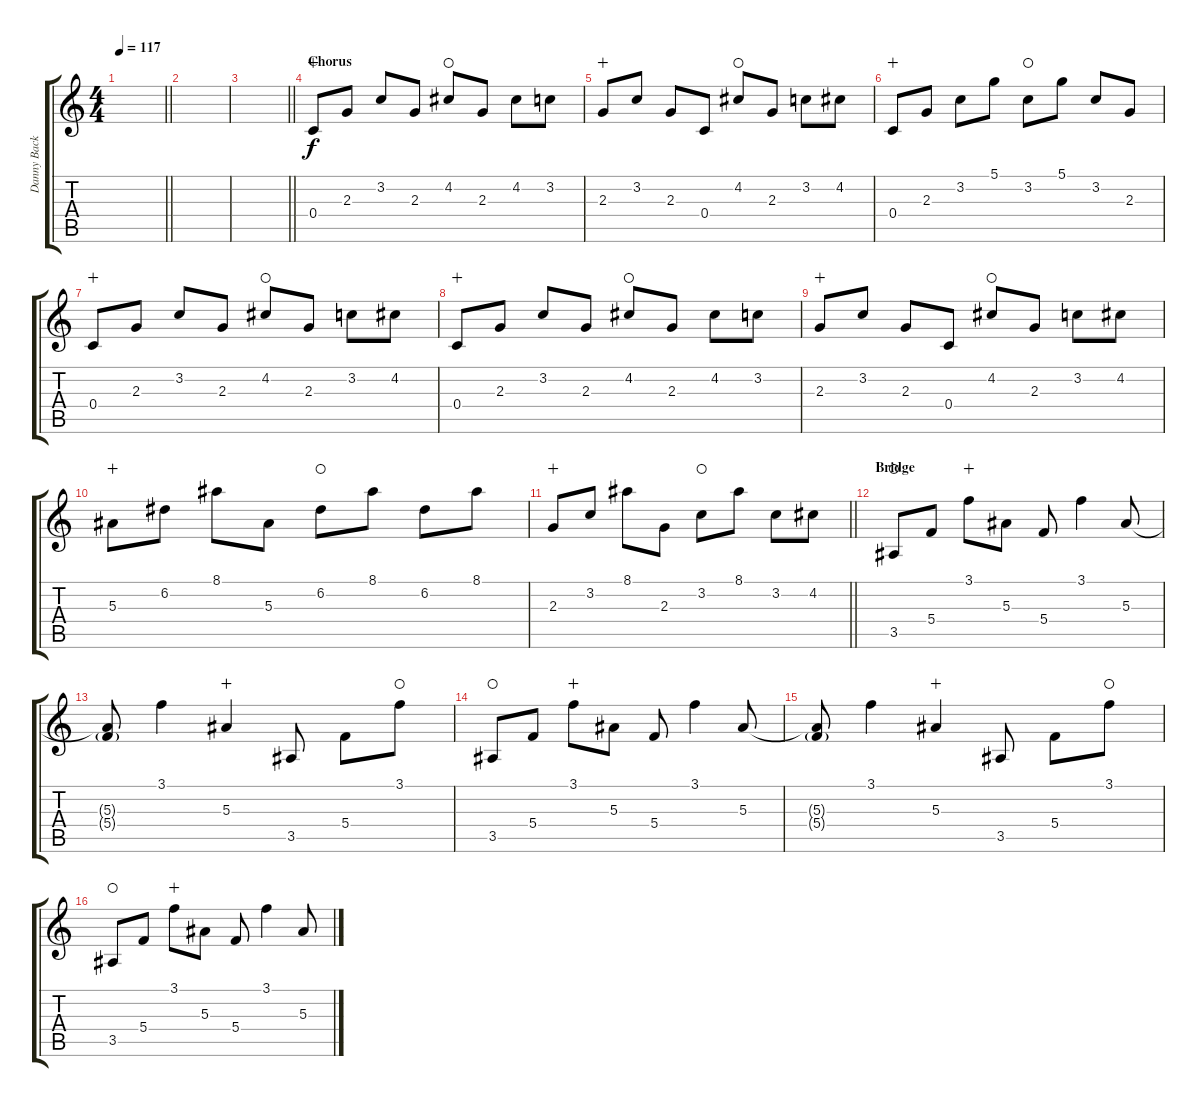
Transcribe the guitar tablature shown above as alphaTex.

\track ("Danny Backing" "Danny Back") {instrument acousticguitarsteel}
\staff {score tabs}
\tuning (D4 A3 F3 C3 G2 C2) {hide}
\ts (4 4)
\tempo 117
\clef g2
\barLineRight lightlight
\ks c
|
|
\barLineRight lightlight
|
\section ("" "Chorus")
0.4.8{wahc} 2.3.8 3.2.8 2.3.8 4.2.8{waho} 2.3.8 4.2.8 3.2.8 |
2.3.8{wahc} 3.2.8 2.3.8 0.4.8 4.2.8{waho} 2.3.8 3.2.8 4.2.8 |
0.4.8{wahc} 2.3.8 3.2.8 5.1.8 3.2.8{waho} 5.1.8 3.2.8 2.3.8 |
0.4.8{wahc} 2.3.8 3.2.8 2.3.8 4.2.8{waho} 2.3.8 3.2.8 4.2.8 |
0.4.8{wahc} 2.3.8 3.2.8 2.3.8 4.2.8{waho} 2.3.8 4.2.8 3.2.8 |
2.3.8{wahc} 3.2.8 2.3.8 0.4.8 4.2.8{waho} 2.3.8 3.2.8 4.2.8 |
5.3.8{wahc} 6.2.8 8.1.8 5.3.8 6.2.8{waho} 8.1.8 6.2.8 8.1.8 |
\barLineRight lightlight
2.3.8{wahc} 3.2.8 8.1.8 2.3.8 3.2.8{waho} 8.1.8 3.2.8 4.2.8 |
\section ("" "Bridge")
3.5.8{waho} 5.4.8 3.1.8{wahc} 5.3.8 5.4.8 3.1.4 5.3.8 |
(5.3{t} 5.4{g}).8 3.1.4 5.3.4{wahc} 3.5.8 5.4.8 3.1.8{waho} |
3.5.8{waho} 5.4.8 3.1.8{wahc} 5.3.8 5.4.8 3.1.4 5.3.8 |
(5.3{t} 5.4{g}).8 3.1.4 5.3.4{wahc} 3.5.8 5.4.8 3.1.8{waho} |
3.5.8{waho} 5.4.8 3.1.8{wahc} 5.3.8 5.4.8 3.1.4 5.3.8
